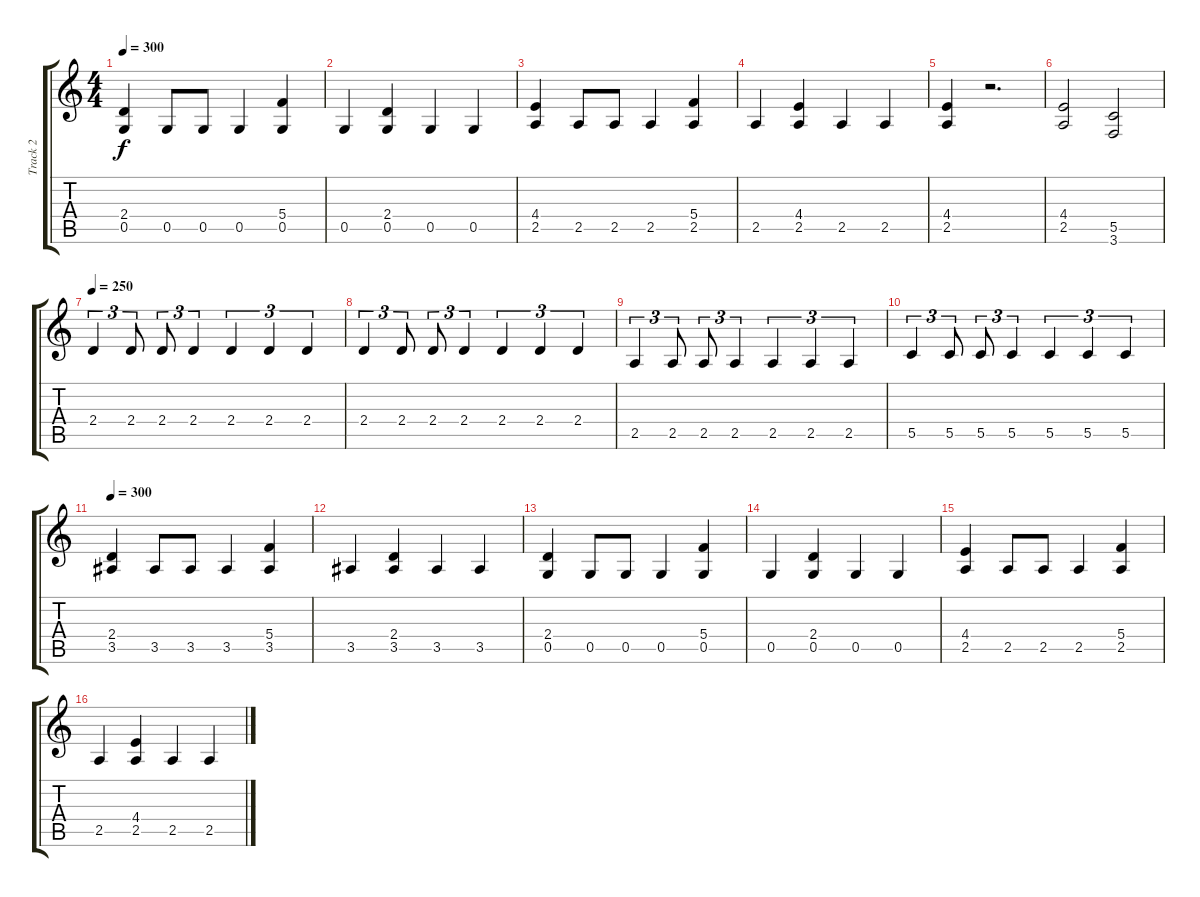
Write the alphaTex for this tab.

\track ("Track 2" "Track 2") {instrument distortionguitar}
\staff {score tabs}
\tuning (D4 A3 F3 C3 G2 D2) {hide}
\ts (4 4)
\tempo 300
\clef g2
\ks c
(2.4 0.5).4{dy f} 0.5.8 0.5.8 0.5.4 (5.4 0.5).4 |
0.5.4 (2.4 0.5).4 0.5.4 0.5.4 |
(4.4 2.5).4 2.5.8 2.5.8 2.5.4 (5.4 2.5).4 |
2.5.4 (4.4 2.5).4 2.5.4 2.5.4 |
(4.4 2.5).4 r.2{d} |
(4.4 2.5).2 (5.5 3.6).2 |
\tempo 250
2.4.4{tu (3 2)} 2.4.8{tu (3 2)} 2.4.8{tu (3 2)} 2.4.4{tu (3 2)} 2.4.4{tu (3 2)} 2.4.4{tu (3 2)} 2.4.4{tu (3 2)} |
2.4.4{tu (3 2)} 2.4.8{tu (3 2)} 2.4.8{tu (3 2)} 2.4.4{tu (3 2)} 2.4.4{tu (3 2)} 2.4.4{tu (3 2)} 2.4.4{tu (3 2)} |
2.5.4{tu (3 2)} 2.5.8{tu (3 2)} 2.5.8{tu (3 2)} 2.5.4{tu (3 2)} 2.5.4{tu (3 2)} 2.5.4{tu (3 2)} 2.5.4{tu (3 2)} |
5.5.4{tu (3 2)} 5.5.8{tu (3 2)} 5.5.8{tu (3 2)} 5.5.4{tu (3 2)} 5.5.4{tu (3 2)} 5.5.4{tu (3 2)} 5.5.4{tu (3 2)} |
\tempo 300
(2.4 3.5).4 3.5.8 3.5.8 3.5.4 (5.4 3.5).4 |
3.5.4 (2.4 3.5).4 3.5.4 3.5.4 |
(2.4 0.5).4 0.5.8 0.5.8 0.5.4 (5.4 0.5).4 |
0.5.4 (2.4 0.5).4 0.5.4 0.5.4 |
(4.4 2.5).4 2.5.8 2.5.8 2.5.4 (5.4 2.5).4 |
2.5.4 (4.4 2.5).4 2.5.4 2.5.4
